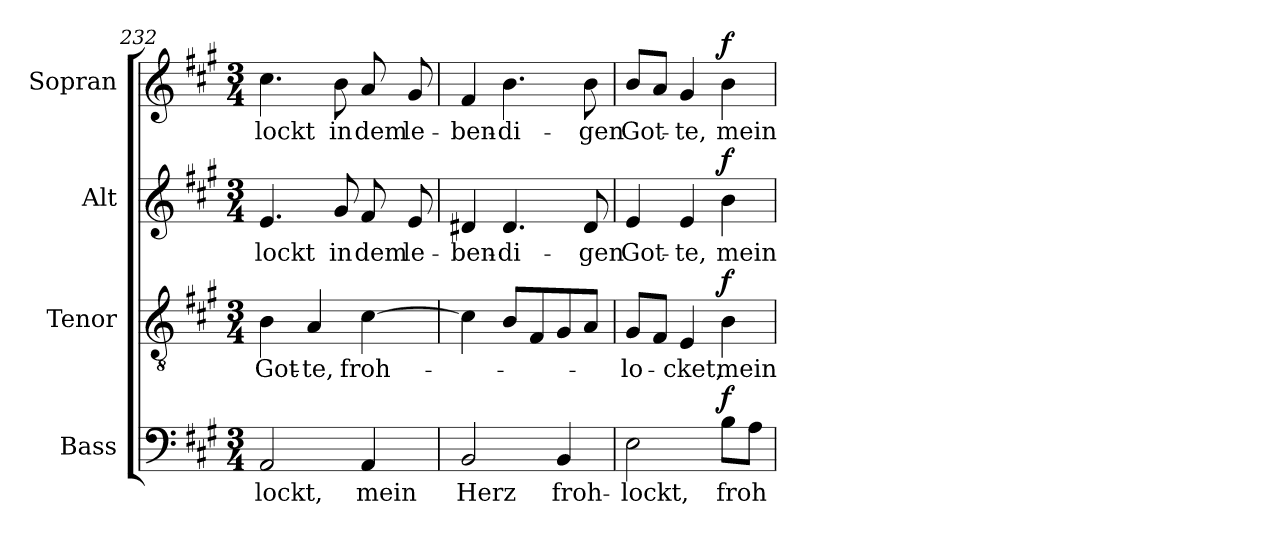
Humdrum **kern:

**kern	**text	**dynam	**kern	**text	**dynam	**kern	**text	**dynam	**kern	**text	**dynam
*part4	*part4	*part4	*part3	*part3	*part3	*part2	*part2	*part2	*part1	*part1	*part1
*staff4	*staff4	*staff4	*staff3	*staff3	*staff3	*staff2	*staff2	*staff2	*staff1	*staff1	*staff1
*I"Bass	*	*	*I"Tenor	*	*	*I"Alt	*	*	*I"Sopran	*	*
*I'B.	*	*	*I'T.	*	*	*I'A.	*	*	*I'S.	*	*
*clefF4	*	*	*clefGv2	*	*	*clefG2	*	*	*clefG2	*	*
*k[f#c#g#]	*	*	*k[f#c#g#]	*	*	*k[f#c#g#]	*	*	*k[f#c#g#]	*	*
*A:	*	*	*A:	*	*	*A:	*	*	*A:	*	*
*M3/4	*	*	*M3/4	*	*	*M3/4	*	*	*M3/4	*	*
=232	=232	=232	=232	=232	=232	=232	=232	=232	=232	=232	=232
!	!LO:LY:b	!	!	!LO:LY:b	!	!	!LO:LY:b	!	!	!LO:LY:b	!
2AA/	-lockt,	.	4B\	Got-	.	4.e/	-lockt	.	4.cc#\	-lockt	.
!	!	!	!	!LO:LY:b	!	!	!	!	!	!	!
.	.	.	4A/	-te,	.	.	.	.	.	.	.
!	!	!	!	!	!	!	!LO:LY:b	!	!	!LO:LY:b	!
.	.	.	.	.	.	8g#/	in	.	8b\	in	.
!	!LO:LY:b	!	!	!LO:LY:b	!	!	!LO:LY:b	!	!	!LO:LY:b	!
4AA/	mein	.	[4c#\	froh-	.	8f#/	dem	.	8a/	dem	.
!	!	!	!	!	!	!	!LO:LY:b	!	!	!LO:LY:b	!
.	.	.	.	.	.	8e/	le-	.	8g#/	le-	.
=233	=233	=233	=233	=233	=233	=233	=233	=233	=233	=233	=233
!	!LO:LY:b	!	!	!	!	!	!LO:LY:b	!	!	!LO:LY:b	!
2BB/	Herz	.	4c#\]	.	.	4d#X/	-ben-	.	4f#/	-ben-	.
!	!	!	!	!	!	!	!LO:LY:b	!	!	!LO:LY:b	!
.	.	.	8B/L	.	.	4.d#/	-di-	.	4.b\	-di-	.
.	.	.	8F#/	.	.	.	.	.	.	.	.
!	!LO:LY:b	!	!	!	!	!	!	!	!	!	!
4BB/	froh-	.	8G#/	.	.	.	.	.	.	.	.
!	!	!	!	!	!	!	!LO:LY:b	!	!	!LO:LY:b	!
.	.	.	8A/J	.	.	8d#/	-gen	.	8b\	-gen	.
!!LO:LB:g=z
=234	=234	=234	=234	=234	=234	=234	=234	=234	=234	=234	=234
!	!LO:LY:b	!	!	!LO:LY:b	!	!	!LO:LY:b	!	!	!LO:LY:b	!
2E\	-lockt,	.	8G#/L	-lo-	.	4e/	Got-	.	8b/L	Got-	.
.	.	.	8F#/J	.	.	.	.	.	8a/J	.	.
!	!	!	!	!LO:LY:b	!	!	!LO:LY:b	!	!	!LO:LY:b	!
.	.	.	4E/	-cket,	.	4e/	-te,	.	4g#/	-te,	.
!	!LO:LY:b	!LO:DY:a	!	!LO:LY:b	!LO:DY:a	!	!LO:LY:b	!LO:DY:a	!	!LO:LY:b	!LO:DY:a
8B\L	froh-	f	4B\	mein	f	4b\	mein	f	4b\	mein	f
8A\J	.	.	.	.	.	.	.	.	.	.	.
=	=	=	=	=	=	=	=	=	=	=	=
*-	*-	*-	*-	*-	*-	*-	*-	*-	*-	*-	*-
